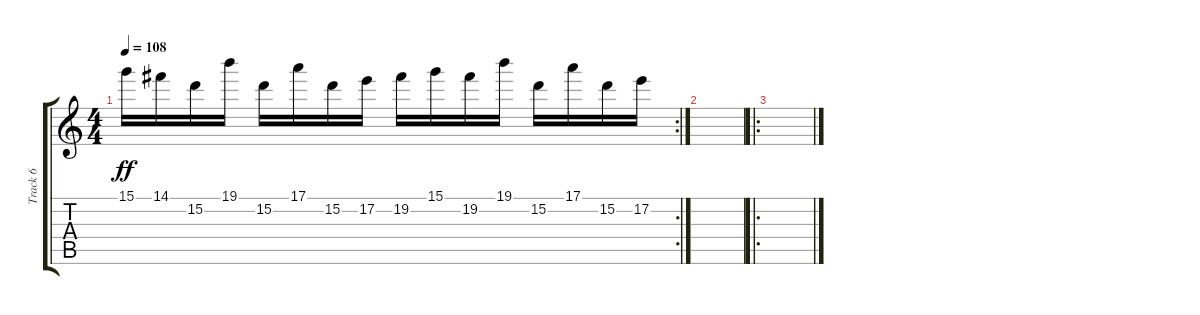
\track ("Track 6" "Track 6") {instrument distortionguitar}
\staff {score tabs}
\tuning (E4 B3 G3 D3 A2 D2) {hide}
\rc 2
\ts (4 4)
\tempo 108
\clef g2
\ks c
15.1.16{dy ff} 14.1.16 15.2.16 19.1.16 15.2.16 17.1.16 15.2.16 17.2.16 19.2.16 15.1.16 19.2.16 19.1.16 15.2.16 17.1.16 15.2.16 17.2.16 |
|
\ro
